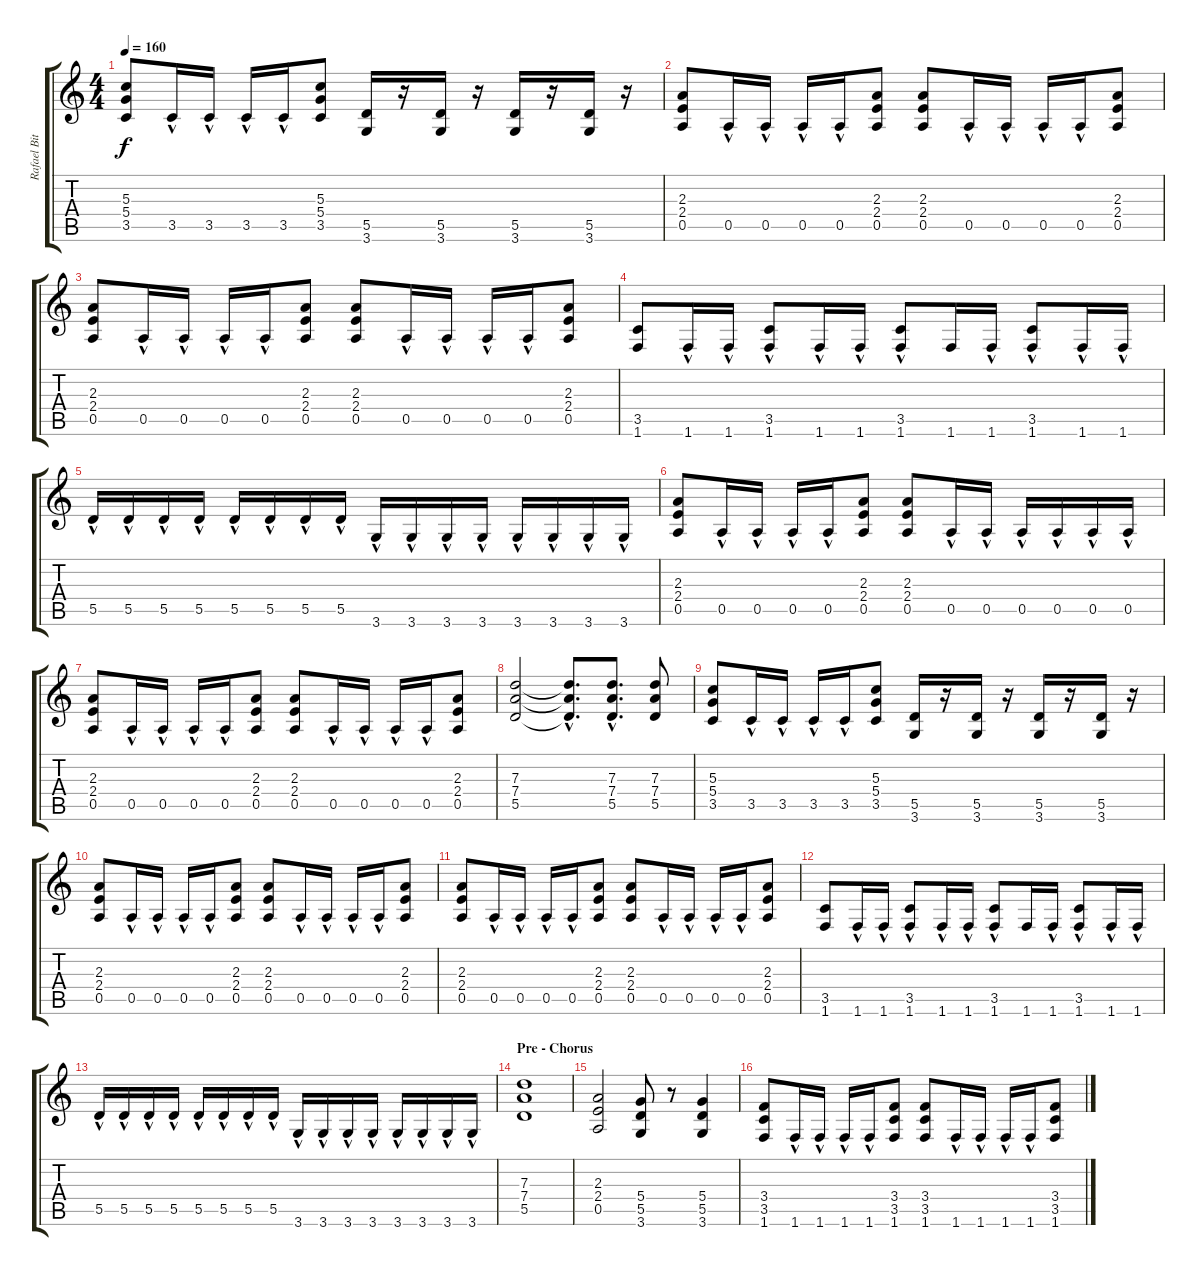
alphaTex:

\track ("Rafael Bittencourt (Guitarra 2)" "Rafael Bit") {instrument overdrivenguitar}
\staff {score tabs}
\tuning (E4 B3 G3 D3 A2 E2) {hide}
\ts (4 4)
\tempo 160
\clef g2
\ks c
(5.3 5.4 3.5).8{dy f} 3.5{hac}.16 3.5{hac}.16 3.5{hac}.16 3.5{hac}.16 (5.3 5.4 3.5).8 (5.5 3.6).16 r.16 (5.5 3.6).16 r.16 (5.5 3.6).16 r.16 (5.5 3.6).16 r.16 |
(2.3 2.4 0.5).8 0.5{hac}.16 0.5{hac}.16 0.5{hac}.16 0.5{hac}.16 (2.3 2.4 0.5).8 (2.3 2.4 0.5).8 0.5{hac}.16 0.5{hac}.16 0.5{hac}.16 0.5{hac}.16 (2.3 2.4 0.5).8 |
(2.3 2.4 0.5).8 0.5{hac}.16 0.5{hac}.16 0.5{hac}.16 0.5{hac}.16 (2.3 2.4 0.5).8 (2.3 2.4 0.5).8 0.5{hac}.16 0.5{hac}.16 0.5{hac}.16 0.5{hac}.16 (2.3 2.4 0.5).8 |
(3.5 1.6).8 1.6{hac}.16 1.6{hac}.16 (3.5{hac} 1.6{hac}).8 1.6{hac}.16 1.6{hac}.16 (3.5{hac} 1.6{hac}).8 1.6.16 1.6{hac}.16 (3.5{hac} 1.6{hac}).8 1.6{hac}.16 1.6{hac}.16 |
5.5{hac}.16 5.5{hac}.16 5.5{hac}.16 5.5{hac}.16 5.5{hac}.16 5.5{hac}.16 5.5{hac}.16 5.5{hac}.16 3.6{hac}.16 3.6{hac}.16 3.6{hac}.16 3.6{hac}.16 3.6{hac}.16 3.6{hac}.16 3.6{hac}.16 3.6{hac}.16 |
(2.3 2.4 0.5).8 0.5{hac}.16 0.5{hac}.16 0.5{hac}.16 0.5{hac}.16 (2.3 2.4 0.5).8 (2.3 2.4 0.5).8 0.5{hac}.16 0.5{hac}.16 0.5{hac}.16 0.5{hac}.16 0.5{hac}.16 0.5{hac}.16 |
(2.3 2.4 0.5).8 0.5{hac}.16 0.5{hac}.16 0.5{hac}.16 0.5{hac}.16 (2.3 2.4 0.5).8 (2.3 2.4 0.5).8 0.5{hac}.16 0.5{hac}.16 0.5{hac}.16 0.5{hac}.16 (2.3 2.4 0.5).8 |
(7.3 7.4 5.5).2 (7.3{hac t} 7.4{hac t} 5.5{hac t}).8{d} (7.3{hac} 7.4{hac} 5.5{hac}).8{d} (7.3 7.4 5.5).8 |
(5.3 5.4 3.5).8 3.5{hac}.16 3.5{hac}.16 3.5{hac}.16 3.5{hac}.16 (5.3 5.4 3.5).8 (5.5 3.6).16 r.16 (5.5 3.6).16 r.16 (5.5 3.6).16 r.16 (5.5 3.6).16 r.16 |
(2.3 2.4 0.5).8 0.5{hac}.16 0.5{hac}.16 0.5{hac}.16 0.5{hac}.16 (2.3 2.4 0.5).8 (2.3 2.4 0.5).8 0.5{hac}.16 0.5{hac}.16 0.5{hac}.16 0.5{hac}.16 (2.3 2.4 0.5).8 |
(2.3 2.4 0.5).8 0.5{hac}.16 0.5{hac}.16 0.5{hac}.16 0.5{hac}.16 (2.3 2.4 0.5).8 (2.3 2.4 0.5).8 0.5{hac}.16 0.5{hac}.16 0.5{hac}.16 0.5{hac}.16 (2.3 2.4 0.5).8 |
(3.5 1.6).8 1.6{hac}.16 1.6{hac}.16 (3.5{hac} 1.6{hac}).8 1.6{hac}.16 1.6{hac}.16 (3.5{hac} 1.6{hac}).8 1.6.16 1.6{hac}.16 (3.5{hac} 1.6{hac}).8 1.6{hac}.16 1.6{hac}.16 |
5.5{hac}.16 5.5{hac}.16 5.5{hac}.16 5.5{hac}.16 5.5{hac}.16 5.5{hac}.16 5.5{hac}.16 5.5{hac}.16 3.6{hac}.16 3.6{hac}.16 3.6{hac}.16 3.6{hac}.16 3.6{hac}.16 3.6{hac}.16 3.6{hac}.16 3.6{hac}.16 |
\section ("" "Pre - Chorus")
(7.3 7.4 5.5).1 |
(2.3 2.4 0.5).2 (5.4 5.5 3.6).8 r.8 (5.4 5.5 3.6).4 |
(3.4 3.5 1.6).8 1.6{hac}.16 1.6{hac}.16 1.6{hac}.16 1.6{hac}.16 (3.4 3.5 1.6).8 (3.4 3.5 1.6).8 1.6{hac}.16 1.6{hac}.16 1.6{hac}.16 1.6{hac}.16 (3.4 3.5 1.6).8
